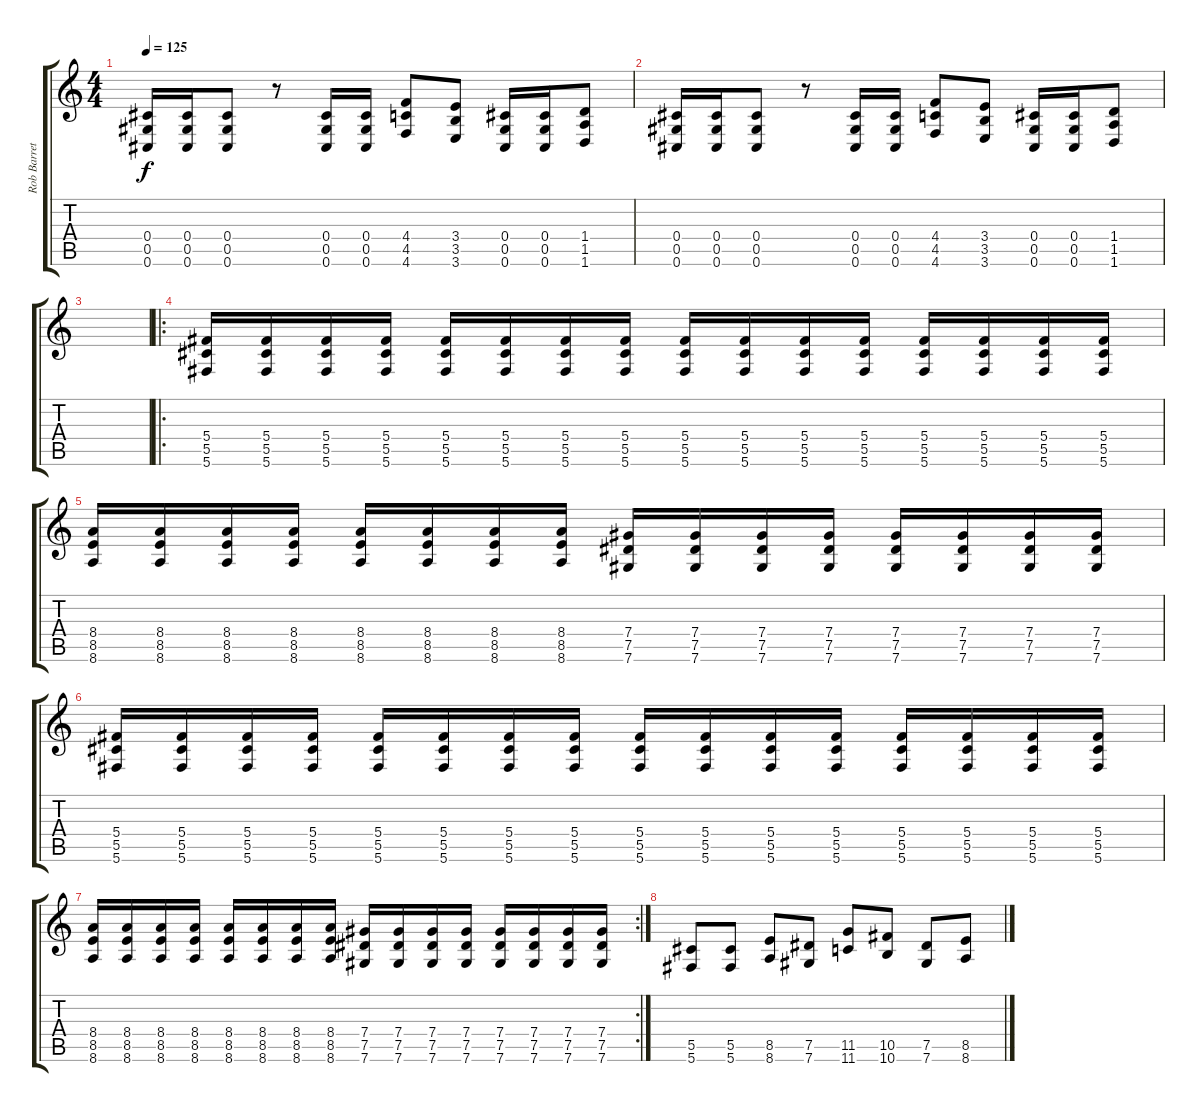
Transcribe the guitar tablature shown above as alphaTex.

\track ("Rob Barrett" "Rob Barret") {instrument distortionguitar}
\staff {score tabs}
\tuning (Eb4 Bb3 Gb3 Db3 Ab2 Db2) {hide}
\ts (4 4)
\tempo 125
\clef g2
\ks c
(0.4 0.5 0.6).16{dy f} (0.4 0.5 0.6).16 (0.4 0.5 0.6).8 r.8 (0.4 0.5 0.6).16 (0.4 0.5 0.6).16 (4.4 4.5 4.6).8 (3.4 3.5 3.6).8 (0.4 0.5 0.6).16 (0.4 0.5 0.6).16 (1.4 1.5 1.6).8 |
(0.4 0.5 0.6).16 (0.4 0.5 0.6).16 (0.4 0.5 0.6).8 r.8 (0.4 0.5 0.6).16 (0.4 0.5 0.6).16 (4.4 4.5 4.6).8 (3.4 3.5 3.6).8 (0.4 0.5 0.6).16 (0.4 0.5 0.6).16 (1.4 1.5 1.6).8 |
|
\ro
(5.4 5.5 5.6).16 (5.4 5.5 5.6).16 (5.4 5.5 5.6).16 (5.4 5.5 5.6).16 (5.4 5.5 5.6).16 (5.4 5.5 5.6).16 (5.4 5.5 5.6).16 (5.4 5.5 5.6).16 (5.4 5.5 5.6).16 (5.4 5.5 5.6).16 (5.4 5.5 5.6).16 (5.4 5.5 5.6).16 (5.4 5.5 5.6).16 (5.4 5.5 5.6).16 (5.4 5.5 5.6).16 (5.4 5.5 5.6).16 |
(8.4 8.5 8.6).16 (8.4 8.5 8.6).16 (8.4 8.5 8.6).16 (8.4 8.5 8.6).16 (8.4 8.5 8.6).16 (8.4 8.5 8.6).16 (8.4 8.5 8.6).16 (8.4 8.5 8.6).16 (7.4 7.5 7.6).16 (7.4 7.5 7.6).16 (7.4 7.5 7.6).16 (7.4 7.5 7.6).16 (7.4 7.5 7.6).16 (7.4 7.5 7.6).16 (7.4 7.5 7.6).16 (7.4 7.5 7.6).16 |
(5.4 5.5 5.6).16 (5.4 5.5 5.6).16 (5.4 5.5 5.6).16 (5.4 5.5 5.6).16 (5.4 5.5 5.6).16 (5.4 5.5 5.6).16 (5.4 5.5 5.6).16 (5.4 5.5 5.6).16 (5.4 5.5 5.6).16 (5.4 5.5 5.6).16 (5.4 5.5 5.6).16 (5.4 5.5 5.6).16 (5.4 5.5 5.6).16 (5.4 5.5 5.6).16 (5.4 5.5 5.6).16 (5.4 5.5 5.6).16 |
\rc 2
(8.4 8.5 8.6).16 (8.4 8.5 8.6).16 (8.4 8.5 8.6).16 (8.4 8.5 8.6).16 (8.4 8.5 8.6).16 (8.4 8.5 8.6).16 (8.4 8.5 8.6).16 (8.4 8.5 8.6).16 (7.4 7.5 7.6).16 (7.4 7.5 7.6).16 (7.4 7.5 7.6).16 (7.4 7.5 7.6).16 (7.4 7.5 7.6).16 (7.4 7.5 7.6).16 (7.4 7.5 7.6).16 (7.4 7.5 7.6).16 |
(5.5 5.6).8 (5.5 5.6).8 (8.5 8.6).8 (7.5 7.6).8 (11.5 11.6).8 (10.5 10.6).8 (7.5 7.6).8 (8.5 8.6).8
